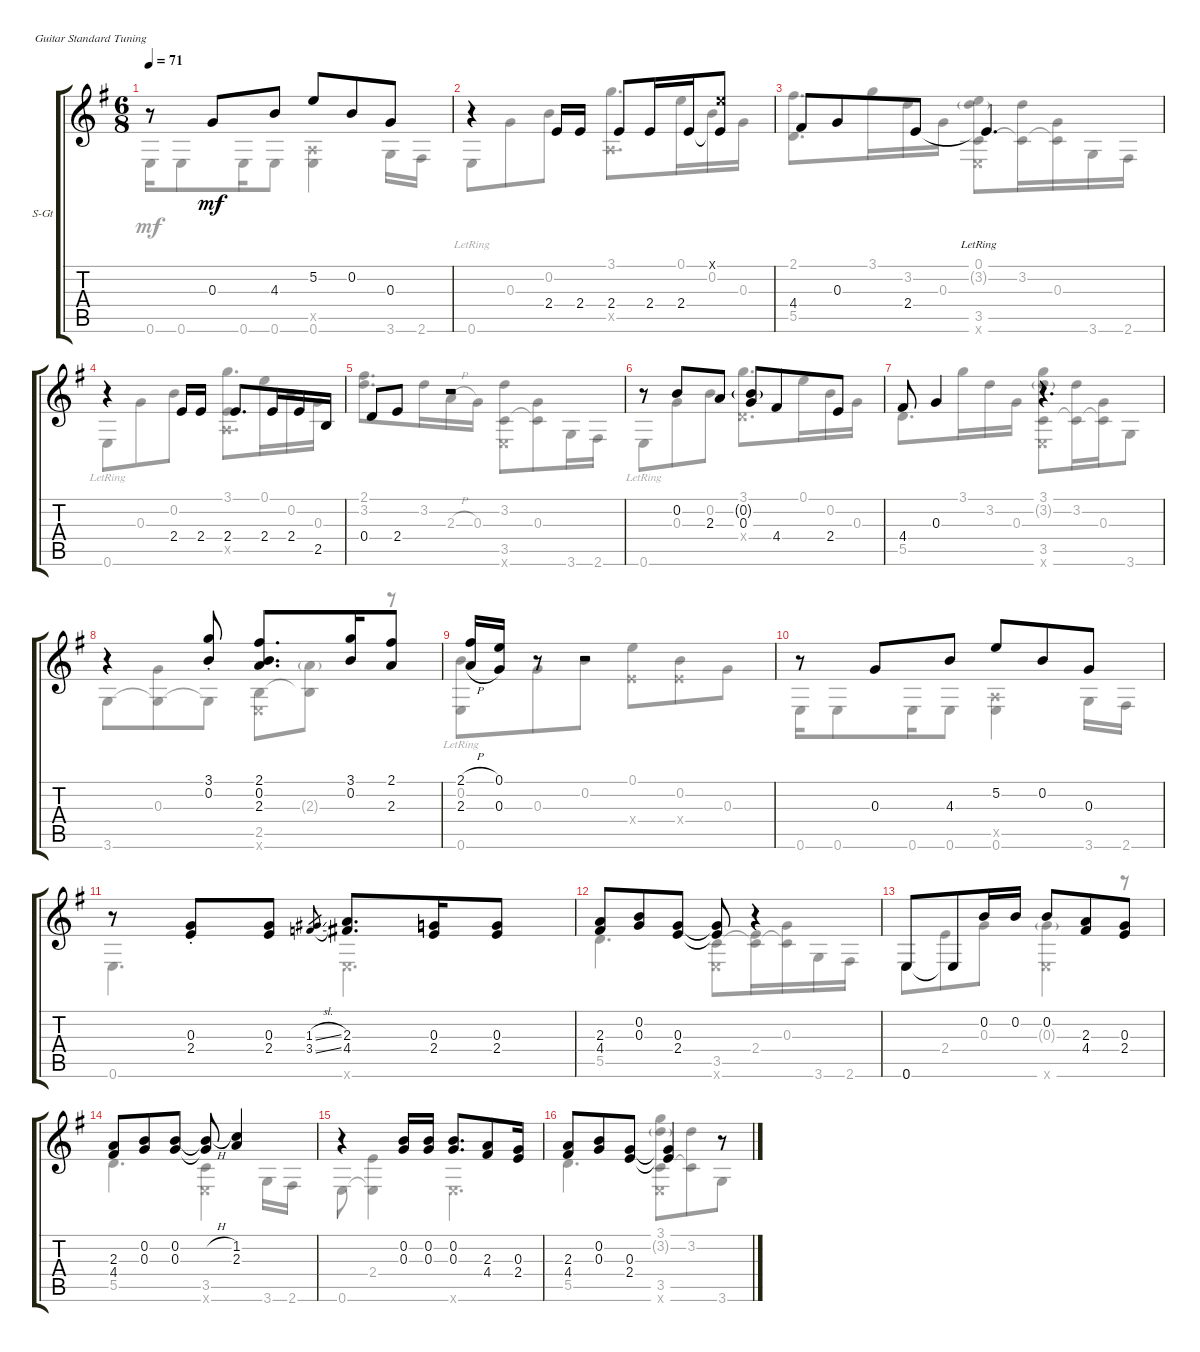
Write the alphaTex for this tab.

\defaultSystemsLayout 4
\bracketExtendMode groupsimilarinstruments
\firstSystemTrackNameOrientation horizontal
\otherSystemsTrackNameOrientation horizontal
\chordDiagramsInScore
\track ("Steel Guitar" "S-Gt") {instrument acousticguitarsteel}
\staff {score tabs}
\tuning (E4 B3 G3 D3 A2 E2)
\voice
\ts (6 8)
\tempo 71
\clef g2
\ks eminor
r.8{dy mf} 0.3.8 4.3.8 5.2.8 0.2.8 0.3.8 |
r.4 2.4.16 2.4.16 2.4.8 2.4.16 2.4.16 (2.4{t} 0.1{x}).8 |
4.4.8 0.3.8 2.4.8 2.4{lr t}.4{d} |
r.4 2.4.16 2.4.16 2.4.8{d} 2.4.16 2.4.16 2.5.16 |
0.4.8 2.4.8 r.2 |
r.8 0.2.8 2.3.8 (0.3 0.2{g}).8 4.4.8 2.4.8 |
4.4.8 0.3.4 r.4{d} |
r.4 (3.1{st} 0.2{st}).8 (2.1 2.3 0.2).8{d} (0.2 3.1).16 (2.1 2.3).8 |
(2.1{h} 2.3{h}).16 (0.3 0.1).16 r.8 r.2 |
r.8 0.3.8 4.3.8 5.2.8 0.2.8 0.3.8 |
r.8 (0.3{st} 2.4{st}).8 (0.3 2.4).8 (1.3{sl} 3.4{sl}).8{gr} (4.4 2.3).8{d} (0.3 2.4).16 (0.3 2.4).8 |
(2.3 4.4).8 (0.2 0.3).8 (0.3 2.4).8 (0.3{t} 2.4{t}).8 r.4 |
0.6.8 0.6{t}.8 0.2.16 0.2.16 0.2.8 (2.3 4.4).8 (2.4 0.3).8 |
(2.3 4.4).8 (0.2 0.3).8 (0.3 0.2).8 (0.3{h t} 0.2{h t}).8 (2.3 1.2).4 |
r.4 (0.2 0.3).16 (0.2 0.3).16 (0.2 0.3).8{d} (2.3 4.4).8 (2.4 0.3).16 |
(2.3 4.4).8 (0.2 0.3).8 (0.3 2.4).8 (0.3{t} 2.4{t}).4 r.8
\voice
\clef g2
\ottava regular
\simile none
\ks eminor
0.6.16{dy mf} 0.6.8 0.6.16 0.6.8 (0.6 0.5{x}).4 3.6.16 2.6.16 |
0.6{lr}.8 0.3.8 0.2.8 (0.5{x} 3.1).8{d} 0.1.16 0.2.16 0.3.16 |
(5.5 2.1).8{d} 3.1.16 3.2.16 0.3.16 (0.1 3.5 0.6{x} 3.2{g}).8 (3.2 3.5{t}).16 (0.3 3.5{t}).16 3.6.16 2.6.16 |
0.6{lr}.8 0.3.8 0.2.8 (2.4 3.1 0.5{x}).8{d} 0.1.16 0.2.16 0.3.16 |
(3.2 2.1).8{d} 3.2.16 2.3{h}.16 0.3.16 (3.2 0.6{x} 3.5).8 (0.3 3.5{t}).8 3.6.16 2.6.16 |
0.6{lr}.8 0.3.8 0.2.8 (3.1 0.4{x}).8{d} 0.1.16 0.2.16 0.3.16 |
5.5.8{d} 3.1.16 3.2.16 0.3.16 (3.1 3.5 0.6{x} 3.2{g}).8 (3.2 3.5{t}).16 (0.3 3.5{t}).16 3.6.8 |
3.6.8 (0.3 3.6{t}).8 3.6{t}.8 (2.5 0.6{x}).8 (2.3{g} 2.5{t}).8 r.8 |
(0.6{lr} 0.2).8 0.3.8 0.2.8 (0.1 2.4{x}).8 (0.2 2.4{x}).8 0.3.8 |
0.6.16 0.6.8 0.6.16 0.6.8 (0.6 0.5{x}).4 3.6.16 2.6.16 |
0.6.4{d} 0.6{x}.4{d} |
5.5.4{d} (3.5 0.6{x}).8 (2.4 3.5{t}).16 (0.3 3.5{t}).16 3.6.16 2.6.16 |
0.6.8 2.4.8 0.3.8 (0.6{x} 0.3{g}).4 r.8 |
5.5.4{d} (3.5 0.6{x}).4 3.6.16 2.6.16 |
0.6.8 (2.4 0.6{t}).4 0.6{x}.4{d} |
5.5.4{d} (3.5 0.6{x} 3.2{g} 3.1).8 (3.2 3.5{t}).8 3.6.8
